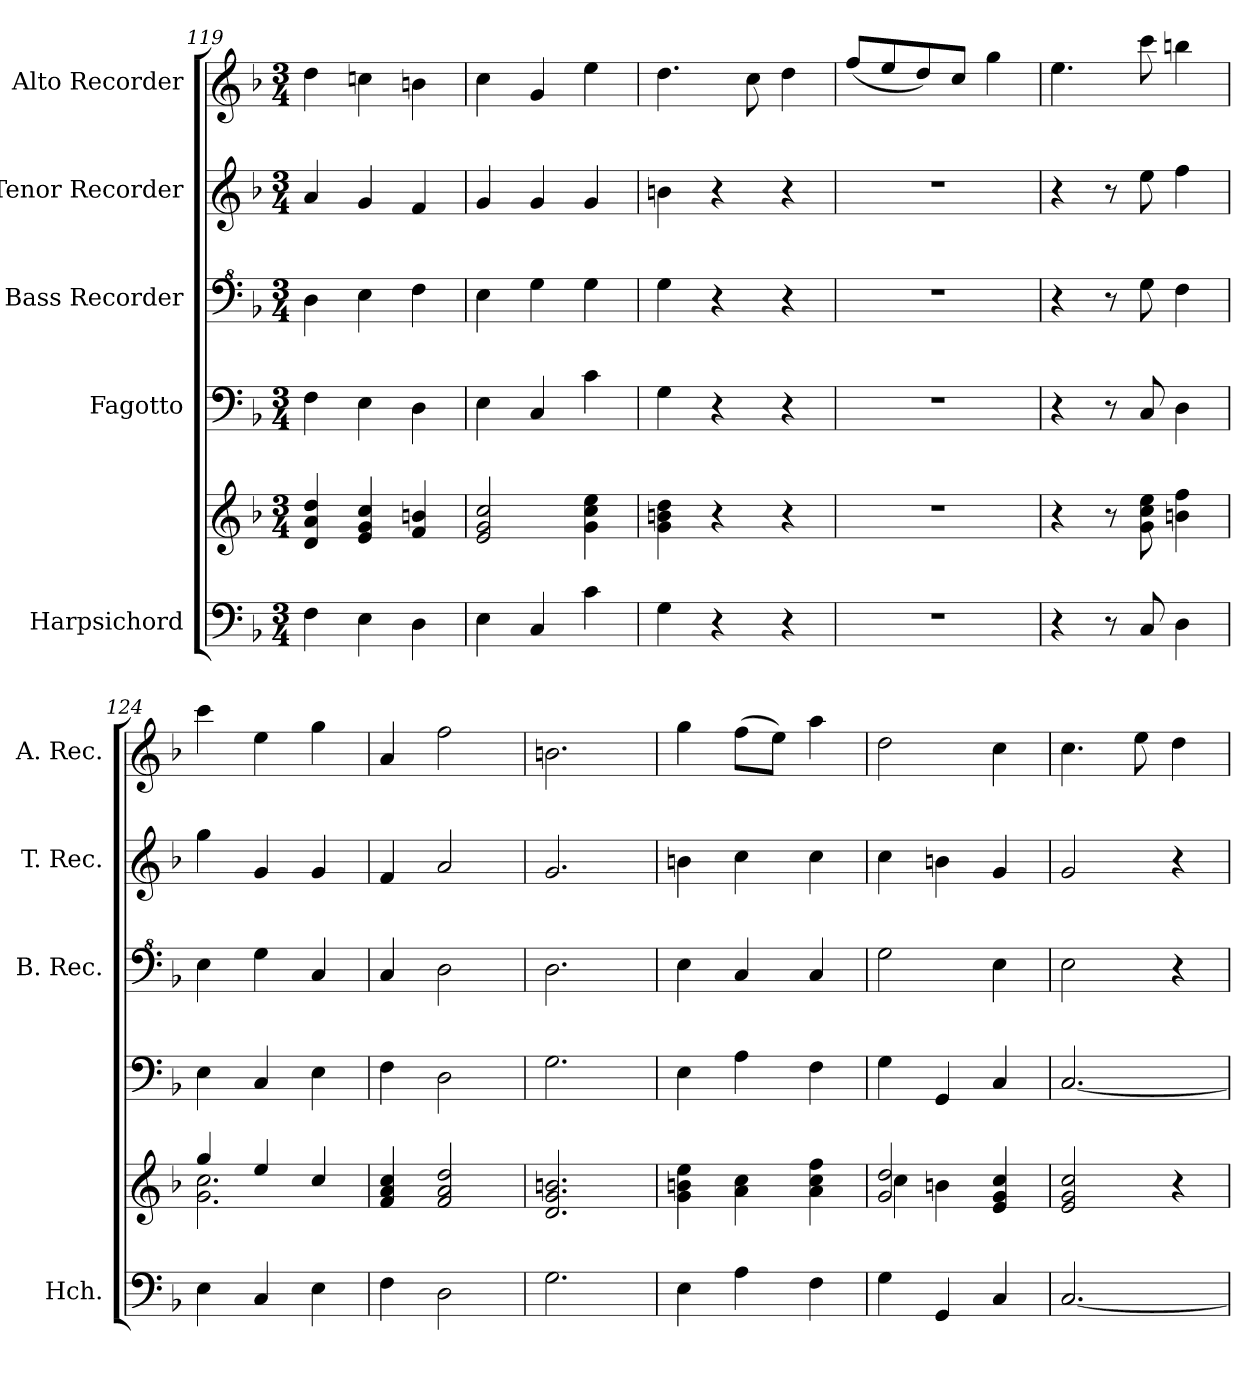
**kern	**kern	**kern	**kern	**kern	**kern
*part5	*part5	*part4	*part3	*part2	*part1
*staff6	*staff5	*staff4	*staff3	*staff2	*staff1
*I"Harpsichord	*	*I"Fagotto	*I"Bass Recorder	*I"Tenor Recorder	*I"Alto Recorder
*I'Hch.	*	*	*I'B. Rec.	*I'T. Rec.	*I'A. Rec.
*clefF4	*clefG2	*clefF4	*clefF^4	*clefG2	*clefG2
*k[b-]	*k[b-]	*k[b-]	*k[b-]	*k[b-]	*k[b-]
*M3/4	*M3/4	*M3/4	*M3/4	*M3/4	*M3/4
=119	=119	=119	=119	=119	=119
4F\	4d/ 4a/ 4dd/	4F\	4d\	4a/	4dd\
4E\	4e/ 4g/ 4cc/	4E\	4e\	4g/	4ccn\
4D\	4f/ 4bn/	4D\	4f\	4f/	4bn\
=120	=120	=120	=120	=120	=120
4E\	2e/ 2g/ 2cc/	4E\	4e\	4g/	4cc\
4C/	.	4C/	4g\	4g/	4g/
4c\	4g\ 4cc\ 4ee\	4c\	4g\	4g/	4ee\
=121	=121	=121	=121	=121	=121
4G\	4g\ 4bn\ 4dd\	4G\	4g\	4bn\	4.dd\
4r	4r	4r	4r	4r	.
.	.	.	.	.	8cc\
4r	4r	4r	4r	4r	4dd\
=122	=122	=122	=122	=122	=122
2.r	2.r	2.r	2.r	2.r	(8ff/L
.	.	.	.	.	8ee/
.	.	.	.	.	8dd/)
.	.	.	.	.	8cc/J
.	.	.	.	.	4gg\
=123	=123	=123	=123	=123	=123
4r	4r	4r	4r	4r	4.ee\
8r	8r	8r	8r	8r	.
8C/	8g\ 8cc\ 8ee\	8C/	8g\	8ee\	8ccc\
4D\	4bn\ 4ff\	4D\	4f\	4ff\	4bbn\
=124	=124	=124	=124	=124	=124
*	*^	*	*	*	*
4E\	4gg/	2.g\ 2.cc\	4E\	4e\	4gg\	4ccc\
4C/	4ee/	.	4C/	4g\	4g/	4ee\
4E\	4cc/	.	4E\	4c/	4g/	4gg\
*	*v	*v	*	*	*	*
=125	=125	=125	=125	=125	=125
4F\	4f/ 4a/ 4cc/	4F\	4c/	4f/	4a/
2D\	2f/ 2a/ 2dd/	2D\	2d\	2a/	2ff\
=126	=126	=126	=126	=126	=126
2.G\	2.d/ 2.g/ 2.bn/	2.G\	2.d\	2.g/	2.bn\
=127	=127	=127	=127	=127	=127
4E\	4g\ 4bn\ 4ee\	4E\	4e\	4bn\	4gg\
4A\	4a\ 4cc\	4A\	4c/	4cc\	(>8ff\L
.	.	.	.	.	8ee\J)
4F\	4a\ 4cc\ 4ff\	4F\	4c/	4cc\	4aa\
=128	=128	=128	=128	=128	=128
*	*^	*	*	*	*
4G\	2g/ 2dd/	4cc\	4G\	2g\	4cc\	2dd\
4GG/	.	4bn\	4GG/	.	4bn\	.
4C/	4e/ 4g/ 4cc/	4ryy	4C/	4e\	4g/	4cc\
*	*v	*v	*	*	*	*
=129	=129	=129	=129	=129	=129
[2.C/	2e/ 2g/ 2cc/	[2.C/	2e\	2g/	4.cc\
.	.	.	.	.	8ee\
.	4r	.	4r	4r	4dd\
=	=	=	=	=	=
*-	*-	*-	*-	*-	*-
